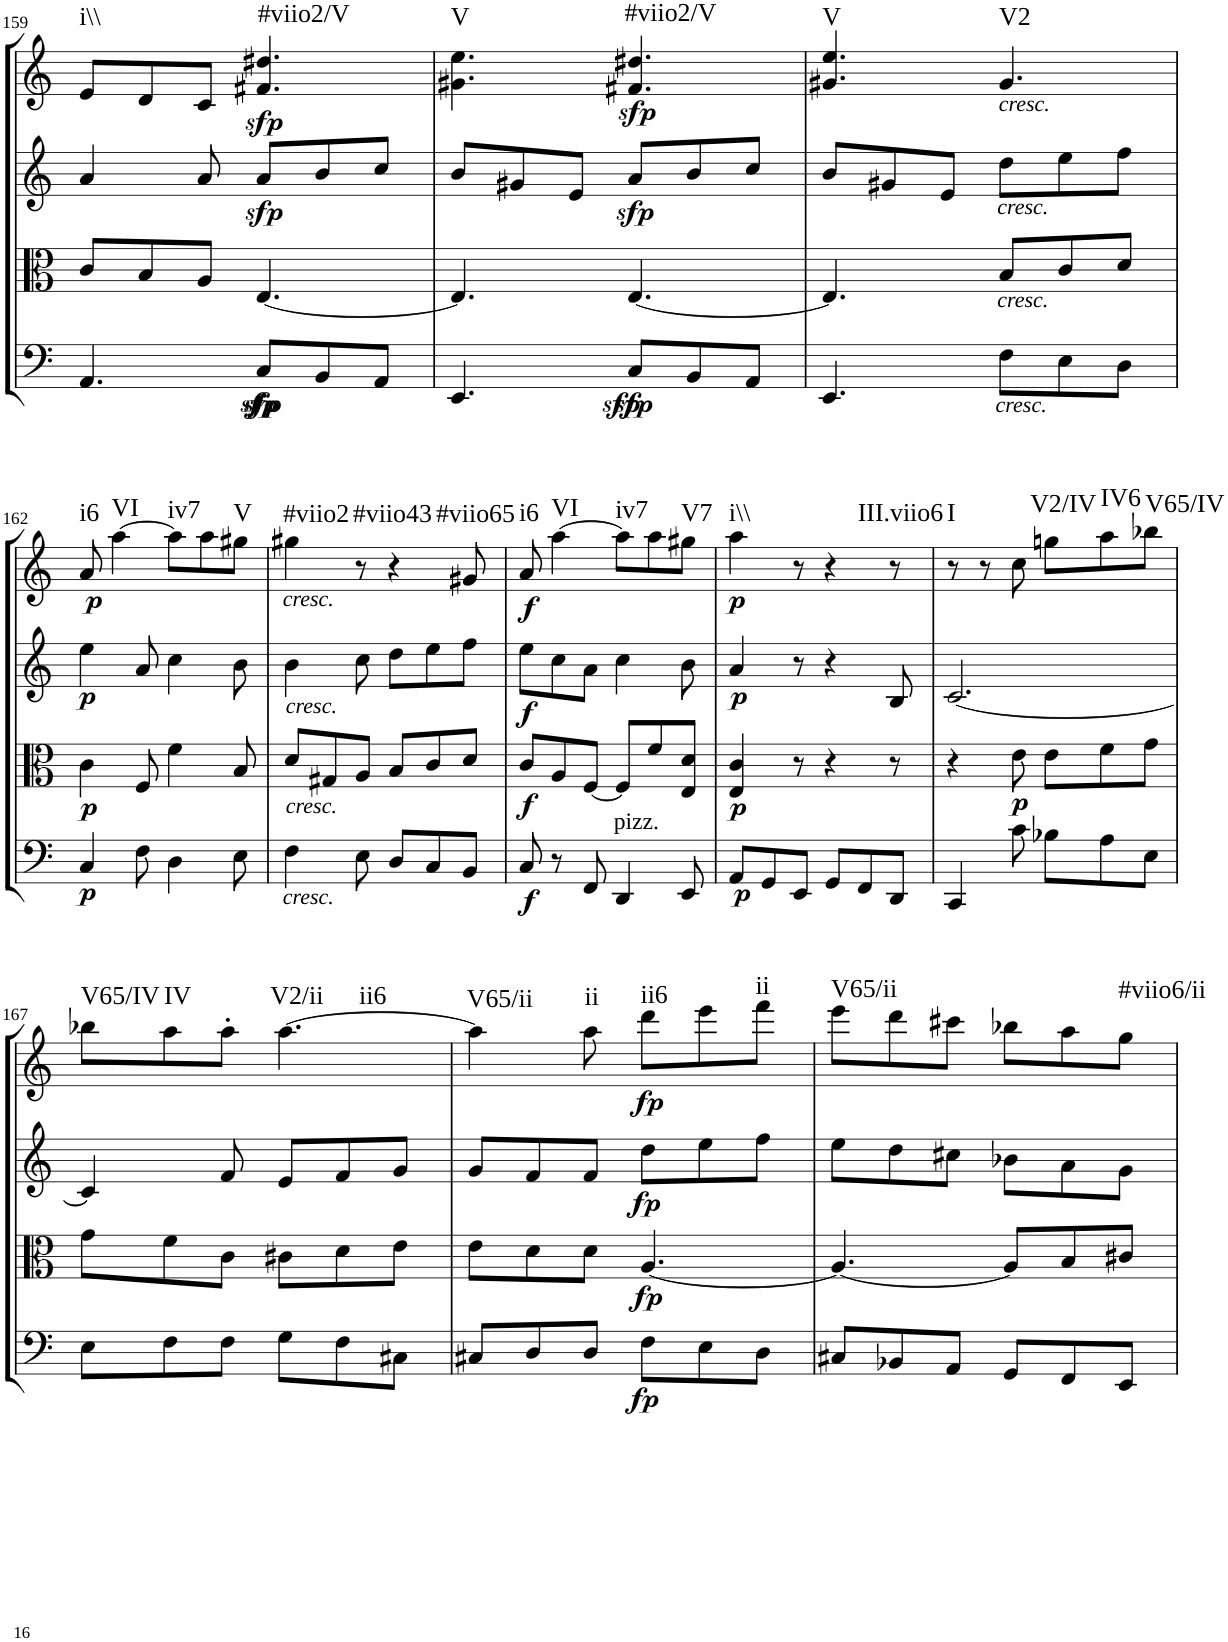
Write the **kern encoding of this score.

**kern	**dynam	**kern	**dynam	**kern	**dynam	**kern	**dynam	**harte
*part4	*part4	*part3	*part3	*part2	*part2	*part1	*part1	*part1
*staff4	*staff4	*staff3	*staff3	*staff2	*staff2	*staff1	*staff1	*
*I"Cello	*	*I"Viola	*	*I"2nd Violin	*	*I"1st Violin	*	*
*	*	*I'Vla	*	*I'Vln	*	*I'Vln	*	*
!!LO:PB:g=z
*clefF4	*	*clefC3	*	*clefG2	*	*clefG2	*	*
*k[]	*	*k[]	*	*k[]	*	*k[]	*	*
*M6/8	*	*M6/8	*	*M6/8	*	*M6/8	*	*
=159	=159	=159	=159	=159	=159	=159	=159	=159
!	!	!	!	!	!	!	!	!LO:H:kt=i\\
4.AA/	.	8c/L	.	4a/	.	8e/L	.	N
.	.	8B/	.	.	.	8d/	.	.
.	.	8A/J	.	8a/	.	8c/J	.	.
!	!LO:DY:b	!	!	!	!	!	!	!
!	!LO:DY:n=1:b	!	!	!	!LO:DY:b	!	!LO:DY:b	!LO:H:kt=#viio2/V
8C/L	sfp sfp	[4.E/	.	8a/L	sfp	4.f#X/ 4.dd#X/	sfp	N
8BB/	.	.	.	8b/	.	.	.	.
8AA/J	.	.	.	8cc/J	.	.	.	.
=160	=160	=160	=160	=160	=160	=160	=160	=160
!	!	!	!	!	!	!	!	!LO:H:kt=V
4.EE/	.	4.E/]	.	8b/L	.	4.g#X\ 4.ee\	.	N
.	.	.	.	8g#X/	.	.	.	.
.	.	.	.	8e/J	.	.	.	.
!	!LO:DY:b	!	!	!	!	!	!	!
!	!LO:DY:n=1:b	!	!	!	!LO:DY:b	!	!LO:DY:b	!LO:H:kt=#viio2/V
8C/L	sfp sfp	[4.E/	.	8a/L	sfp	4.f#X/ 4.dd#X/	sfp	N
8BB/	.	.	.	8b/	.	.	.	.
8AA/J	.	.	.	8cc/J	.	.	.	.
=161	=161	=161	=161	=161	=161	=161	=161	=161
!	!	!	!	!	!	!	!	!LO:H:kt=V
4.EE/	.	4.E/]	.	8b/L	.	4.g#X/ 4.ee/	.	N
.	.	.	.	8g#X/	.	.	.	.
.	.	.	.	8e/J	.	.	.	.
!	!	!	!	!	!	!LO:TX:b:i:t=cresc.	!	!
!	!	!	!	!LO:TX:b:i:t=cresc.	!	!	!	!
!	!	!LO:TX:b:i:t=cresc.	!	!	!	!	!	!
!LO:TX:b:i:t=cresc.	!	!	!	!	!	!	!	!LO:H:kt=V2
8F\L	.	8B/L	.	8dd\L	.	4.g#/	.	N
8E\	.	8c/	.	8ee\	.	.	.	.
8D\J	.	8d/J	.	8ff\J	.	.	.	.
!!LO:LB:g=z
=162	=162	=162	=162	=162	=162	=162	=162	=162
!	!LO:DY:b	!	!LO:DY:b	!	!LO:DY:b	!	!LO:DY:b	!LO:H:kt=i6
4C/	p	4c\	p	4ee\	p	8a/	p	N
!	!	!	!	!	!	!	!	!LO:H:kt=VI
.	.	.	.	.	.	[4aa\	.	N
8F\	.	8F/	.	8a/	.	.	.	.
!	!	!	!	!	!	!	!	!LO:H:kt=iv7
4D\	.	4f\	.	4cc\	.	8aa\L]	.	N
.	.	.	.	.	.	8aa\	.	.
!	!	!	!	!	!	!	!	!LO:H:kt=V
8E\	.	8B/	.	8b\	.	8gg#X\J	.	N
=163	=163	=163	=163	=163	=163	=163	=163	=163
!	!	!	!	!	!	!LO:TX:b:i:t=cresc.	!	!
!	!	!	!	!LO:TX:b:i:t=cresc.	!	!	!	!
!	!	!LO:TX:b:i:t=cresc.	!	!	!	!	!	!
!LO:TX:b:i:t=cresc.	!	!	!	!	!	!	!	!LO:H:kt=#viio2
4F\	.	8d/L	.	4b\	.	4gg#X\	.	N
.	.	8G#X/	.	.	.	.	.	.
8E\	.	8A/J	.	8cc\	.	8r	.	.
!	!	!	!	!	!	!	!	!LO:H:kt=#viio43
8D/L	.	8B/L	.	8dd\L	.	4r	.	N
8C/	.	8c/	.	8ee\	.	.	.	.
!	!	!	!	!	!	!	!	!LO:H:kt=#viio65
8BB/J	.	8d/J	.	8ff\J	.	8g#X/	.	N
=164	=164	=164	=164	=164	=164	=164	=164	=164
!	!LO:DY:b	!	!LO:DY:b	!	!LO:DY:b	!	!LO:DY:b	!LO:H:kt=i6
8C/	f	8c/L	f	8ee\L	f	8a/	f	N
!	!	!	!	!	!	!	!	!LO:H:kt=VI
8r	.	8A/	.	8cc\	.	[4aa\	.	N
8FF/	.	[8F/J	.	8a\J	.	.	.	.
!LO:TX:a:t=pizz.	!	!	!	!	!	!	!	!LO:H:kt=iv7
4DD/	.	8F/L]	.	4cc\	.	8aa\L]	.	N
.	.	8f/	.	.	.	8aa\	.	.
!	!	!	!	!	!	!	!	!LO:H:kt=V7
8EE/	.	8E/ 8d/J	.	8b\	.	8gg#X\J	.	N
=165	=165	=165	=165	=165	=165	=165	=165	=165
!	!LO:DY:b	!	!LO:DY:b	!	!LO:DY:b	!	!LO:DY:b	!LO:H:kt=i\\
8AA/L	p	4E/ 4c/	p	4a/	p	4aa\	p	N
8GG/	.	.	.	.	.	.	.	.
8EE/J	.	8r	.	8r	.	8r	.	.
8GG/L	.	4r	.	4r	.	4r	.	.
8FF/	.	.	.	.	.	.	.	.
!	!	!	!	!	!	!	!	!LO:H:kt=III.viio6
8DD/J	.	8r	.	8B/	.	8r	.	N
=166	=166	=166	=166	=166	=166	=166	=166	=166
!	!	!	!	!	!	!	!	!LO:H:kt=I
4CC/	.	4r	.	[2.c/	.	8r	.	N
.	.	.	.	.	.	8r	.	.
!	!	!	!LO:DY:b	!	!	!	!	!
8c\	.	8e\	p	.	.	8cc\	.	.
!	!	!	!	!	!	!	!	!LO:H:kt=V2/IV
8B-X\L	.	8e\L	.	.	.	8ggn\L	.	N
!	!	!	!	!	!	!	!	!LO:H:kt=IV6
8A\	.	8f\	.	.	.	8aa\	.	N
!	!	!	!	!	!	!	!	!LO:H:kt=V65/IV
8E\J	.	8g\J	.	.	.	8bb-X\J	.	N
!!LO:LB:g=z
=167	=167	=167	=167	=167	=167	=167	=167	=167
!	!	!	!	!	!	!	!	!LO:H:kt=V65/IV
8E\L	.	8g\L	.	4c/]	.	8bb-X\L	.	N
!	!	!	!	!	!	!	!	!LO:H:kt=IV
8F\	.	8f\	.	.	.	8aa\	.	N
8F\J	.	8c\J	.	8f/	.	8aa'\J	.	.
!	!	!	!	!	!	!	!	!LO:H:n=1:kt=V2/ii
!	!	!	!	!	!	!	!	!LO:H:n=2:kt=ii6
8G\L	.	8c#X\L	.	8e/L	.	[4.aa\	.	N N
8F\	.	8d\	.	8f/	.	.	.	.
8C#X\J	.	8e\J	.	8g/J	.	.	.	.
=168	=168	=168	=168	=168	=168	=168	=168	=168
!	!	!	!	!	!	!	!	!LO:H:kt=V65/ii
8C#X/L	.	8e\L	.	8g/L	.	4aa\]	.	N
8D/	.	8d\	.	8f/	.	.	.	.
!	!	!	!	!	!	!	!	!LO:H:kt=ii
8D/J	.	8d\J	.	8f/J	.	8aa\	.	N
!	!LO:DY:b	!	!LO:DY:b	!	!LO:DY:b	!	!LO:DY:b	!LO:H:kt=ii6
8F\L	fp	[4.A/	fp	8dd\L	fp	8ddd\L	fp	N
8E\	.	.	.	8ee\	.	8eee\	.	.
!	!	!	!	!	!	!	!	!LO:H:kt=ii
8D\J	.	.	.	8ff\J	.	8fff\J	.	N
=169	=169	=169	=169	=169	=169	=169	=169	=169
!	!	!	!	!	!	!	!	!LO:H:kt=V65/ii
8C#X/L	.	4.A/_	.	8ee\L	.	8eee\L	.	N
8BB-X/	.	.	.	8dd\	.	8ddd\	.	.
8AA/J	.	.	.	8cc#X\J	.	8ccc#X\J	.	.
8GG/L	.	8A/L]	.	8b-X\L	.	8bb-X\L	.	.
8FF/	.	8B/	.	8a\	.	8aa\	.	.
!	!	!	!	!	!	!	!	!LO:H:kt=#viio6/ii
8EE/J	.	8c#X/J	.	8g\J	.	8gg\J	.	N
=	=	=	=	=	=	=	=	=
*-	*-	*-	*-	*-	*-	*-	*-	*-
